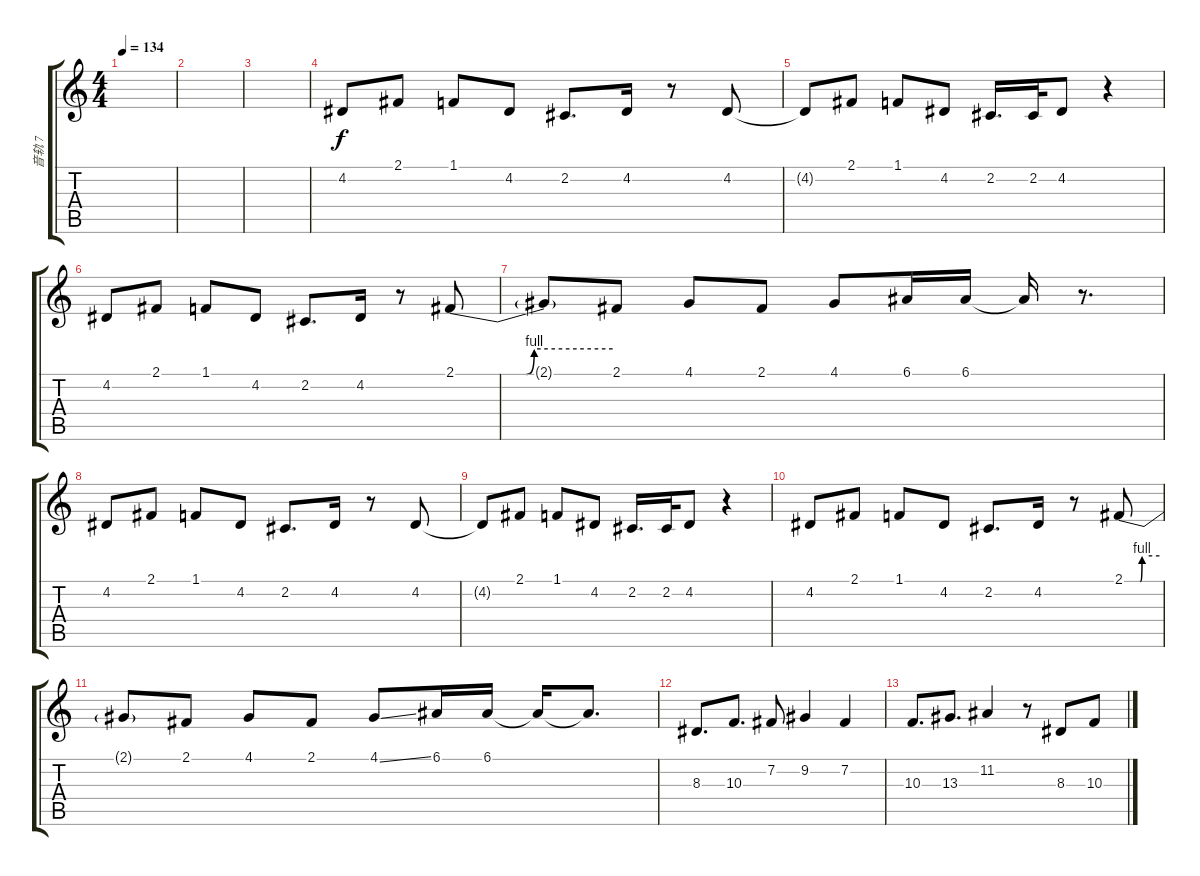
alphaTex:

\track ("音轨 7" "音轨 7") {instrument lead8bassandlead}
\staff {score tabs}
\tuning (E4 B3 G3 D3 A2 E2) {hide}
\ts (4 4)
\tempo 134
\clef g2
\ks c
|
|
|
4.2.8 2.1.8 1.1.8 4.2.8 2.2.8{d} 4.2.16 r.8 4.2.8 |
4.2{t}.8 2.1.8 1.1.8 4.2.8 2.2.16{d} 2.2.32 4.2.8 r.4 |
4.2.8 2.1.8 1.1.8 4.2.8 2.2.8{d} 4.2.16 r.8 2.1{be (custom 0 0 27 0 30 4 60 4)}.8 |
2.1{t}.8 2.1.8 4.1.8 2.1.8 4.1.8 6.1.16 6.1.16 6.1{t}.16 r.8{d} |
4.2.8 2.1.8 1.1.8 4.2.8 2.2.8{d} 4.2.16 r.8 4.2.8 |
4.2{t}.8 2.1.8 1.1.8 4.2.8 2.2.16{d} 2.2.32 4.2.8 r.4 |
4.2.8 2.1.8 1.1.8 4.2.8 2.2.8{d} 4.2.16 r.8 2.1{be (custom 0 0 27 0 30 4 60 4)}.8 |
2.1{t}.8 2.1.8 4.1.8 2.1.8 4.1{ss}.8 6.1.16 6.1.16 6.1{t}.16 6.1{t}.8{d} |
8.3.8{d} 10.3.8{d} 7.2.8 9.2.4 7.2.4 |
10.3.8{d} 13.3.8{d} 11.2.4 r.8 8.3.8 10.3.8
